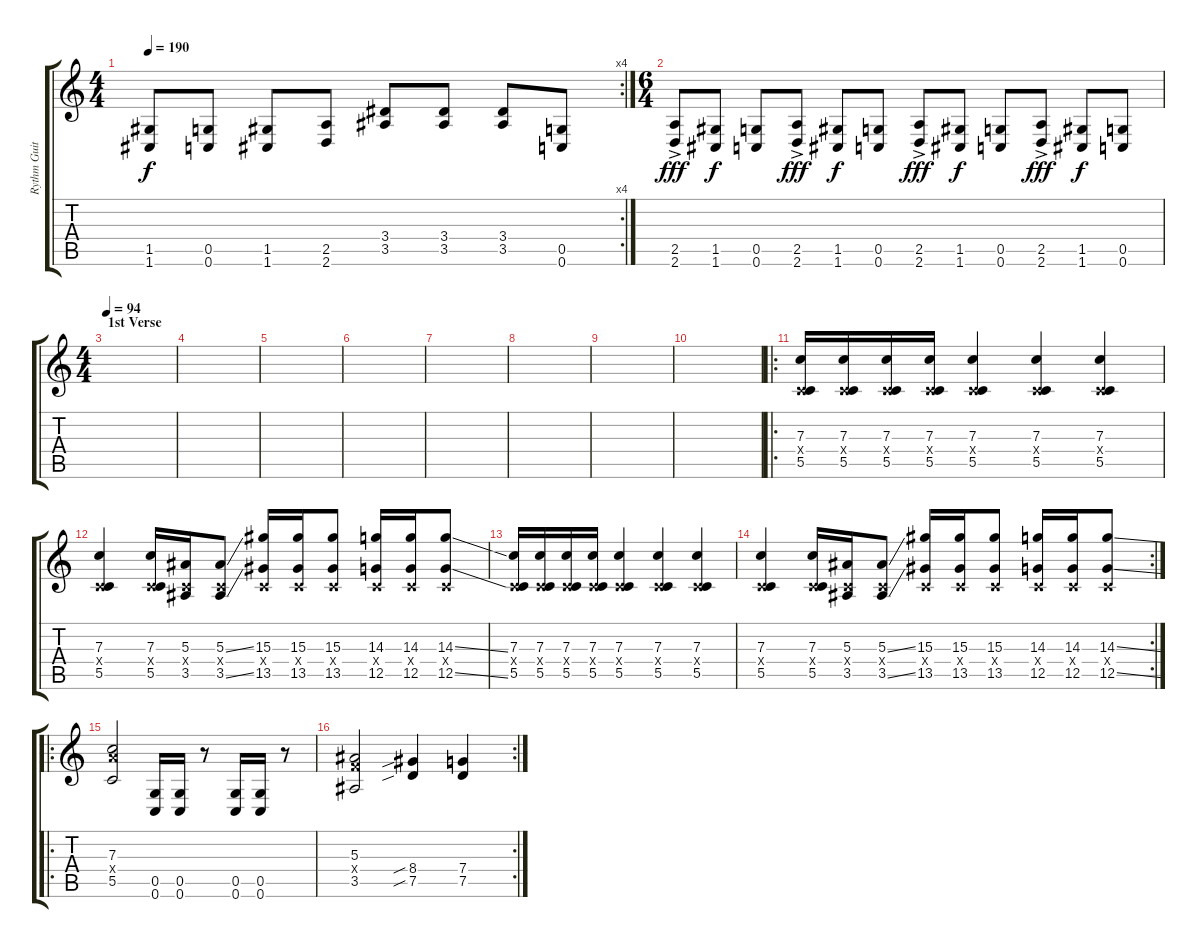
\track ("Rythm Guitar II" "Rythm Guit") {instrument distortionguitar}
\staff {score tabs}
\tuning (D4 A3 F3 C3 G2 C2) {hide}
\rc 4
\ts (4 4)
\tempo 190
\clef g2
\ks c
(1.5 1.6).8{dy f} (0.5 0.6).8 (1.5 1.6).8 (2.5 2.6).8 (3.4 3.5).8 (3.4 3.5).8 (3.4 3.5).8 (0.5 0.6).8 |
\ts (6 4)
(2.5{ac} 2.6{ac}).8{dy fff} (1.5 1.6).8{dy f} (0.5 0.6).8 (2.5{ac} 2.6{ac}).8{dy fff} (1.5 1.6).8{dy f} (0.5 0.6).8 (2.5{ac} 2.6{ac}).8{dy fff} (1.5 1.6).8{dy f} (0.5 0.6).8 (2.5{ac} 2.6{ac}).8{dy fff} (1.5 1.6).8{dy f} (0.5 0.6).8 |
\ts (4 4)
\section ("" "1st Verse")
\tempo 94
|
|
|
|
|
|
|
|
\ro
(7.3 0.4{x} 5.5).16 (7.3 0.4{x} 5.5).16 (7.3 0.4{x} 5.5).16 (7.3 0.4{x} 5.5).16 (7.3 0.4{x} 5.5).4 (7.3 0.4{x} 5.5).4 (7.3 0.4{x} 5.5).4 |
(7.3 0.4{x} 5.5).4 (7.3 0.4{x} 5.5).16 (5.3 0.4{x} 3.5).16 (5.3{ss} 0.4{x} 3.5{ss}).8 (15.3 0.4{x} 13.5).16 (15.3 0.4{x} 13.5).16 (15.3 0.4{x} 13.5).8 (14.3 0.4{x} 12.5).16 (14.3 0.4{x} 12.5).16 (14.3{ss} 0.4{x} 12.5{ss}).8 |
(7.3 0.4{x} 5.5).16 (7.3 0.4{x} 5.5).16 (7.3 0.4{x} 5.5).16 (7.3 0.4{x} 5.5).16 (7.3 0.4{x} 5.5).4 (7.3 0.4{x} 5.5).4 (7.3 0.4{x} 5.5).4 |
\rc 2
(7.3 0.4{x} 5.5).4 (7.3 0.4{x} 5.5).16 (5.3 0.4{x} 3.5).16 (5.3{ss} 0.4{x} 3.5{ss}).8 (15.3 0.4{x} 13.5).16 (15.3 0.4{x} 13.5).16 (15.3 0.4{x} 13.5).8 (14.3 0.4{x} 12.5).16 (14.3 0.4{x} 12.5).16 (14.3{ss} 0.4{x} 12.5{ss}).8 |
\ro
(7.3 9.4{x} 5.5).2 (0.5 0.6).16 (0.5 0.6).16 r.8 (0.5 0.6).16 (0.5 0.6).16 r.8 |
\rc 2
(5.3 5.4{x} 3.5).2 (8.4{sib} 7.5{sib}).4 (7.4 7.5).4
